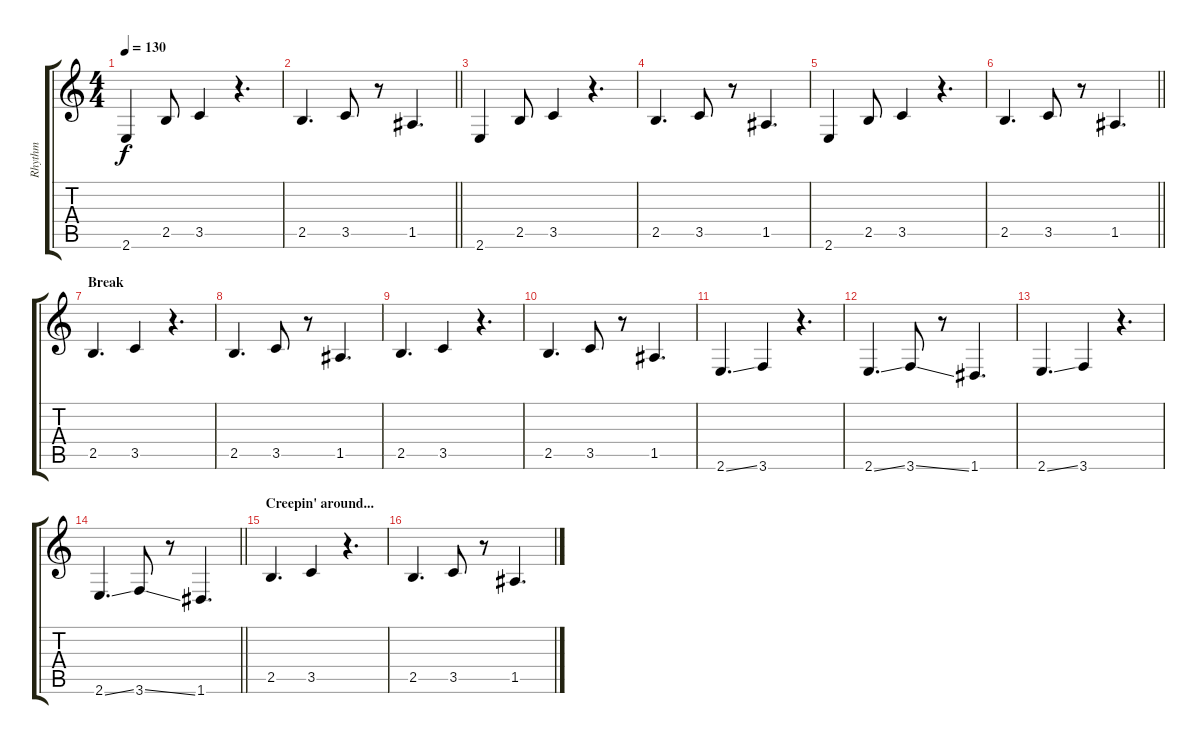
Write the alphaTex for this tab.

\track ("Rhythm" "Rhythm") {instrument distortionguitar}
\staff {score tabs}
\tuning (E4 B3 G3 D3 A2 D2) {hide}
\ts (4 4)
\tempo 130
\clef g2
\ks c
2.6.4{dy f} 2.5.8 3.5.4 r.4{d} |
\barLineRight lightlight
2.5.4{d} 3.5.8 r.8 1.5.4{d} |
2.6.4 2.5.8 3.5.4 r.4{d} |
2.5.4{d} 3.5.8 r.8 1.5.4{d} |
2.6.4 2.5.8 3.5.4 r.4{d} |
\barLineRight lightlight
2.5.4{d} 3.5.8 r.8 1.5.4{d} |
\section ("" "Break")
2.5.4{d} 3.5.4 r.4{d} |
2.5.4{d} 3.5.8 r.8 1.5.4{d} |
2.5.4{d} 3.5.4 r.4{d} |
2.5.4{d} 3.5.8 r.8 1.5.4{d} |
2.6{ss}.4{d} 3.6.4 r.4{d} |
2.6{ss}.4{d} 3.6{ss}.8 r.8 1.6.4{d} |
2.6{ss}.4{d} 3.6.4 r.4{d} |
\barLineRight lightlight
2.6{ss}.4{d} 3.6{ss}.8 r.8 1.6.4{d} |
\section ("" "Creepin' around...")
2.5.4{d} 3.5.4 r.4{d} |
2.5.4{d} 3.5.8 r.8 1.5.4{d}
